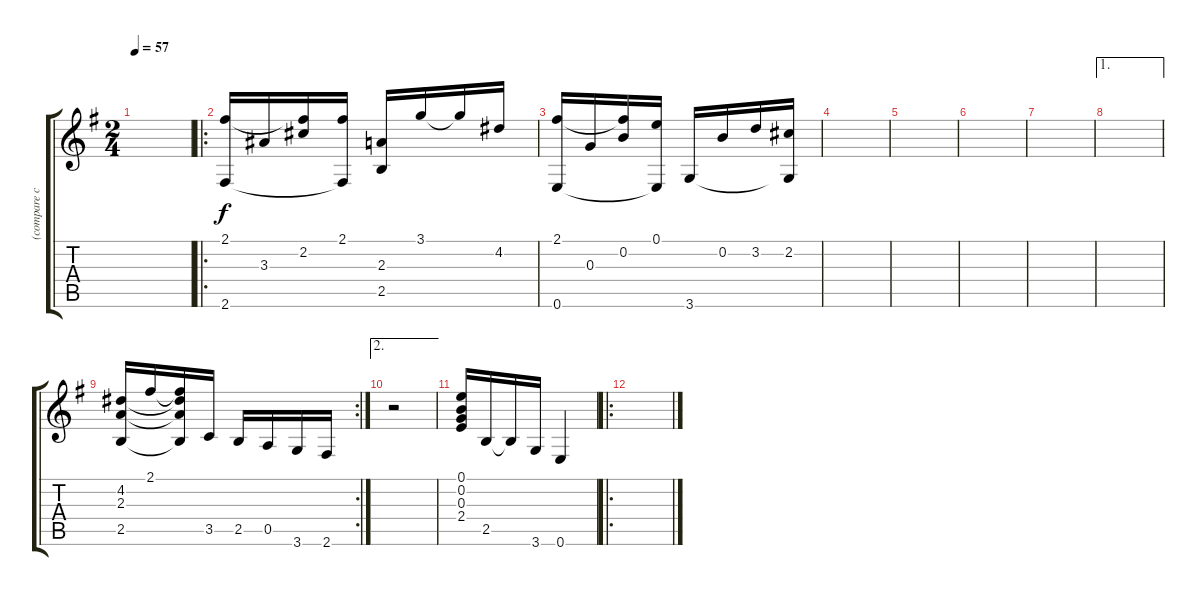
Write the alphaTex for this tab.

\track ("(compare changes)" "(compare c") {instrument acousticguitarnylon}
\staff {score tabs}
\tuning (E4 B3 G3 D3 A2 E2) {hide}
\ts (2 4)
\tempo 57
\clef g2
\ks g
|
\ro
(2.1 2.6).16 3.3.16 (2.1{t} 2.2).16 (2.1 2.6{t}).16 (2.3 2.5).16 3.1.16 3.1{t}.16 4.2.16 |
(2.1 0.6).16 0.3.16 (2.1{t} 0.2).16 (0.1 0.6{t}).16 3.6.16 0.2.16 3.2.16 (2.2 3.6{t}).16 |
|
|
|
|
\ae 1
|
\rc 2
(4.2 2.3 2.5).16 2.1.16 (2.1{t} 4.2{t} 2.3{t} 2.5{t}).16 3.5.16 2.5.16 0.5.16 3.6.16 2.6.16 |
\ae 2
r.2 |
(0.1 0.2 0.3 2.4).16 2.5.16 2.5{t}.16 3.6.16 0.6.4 |
\ro
